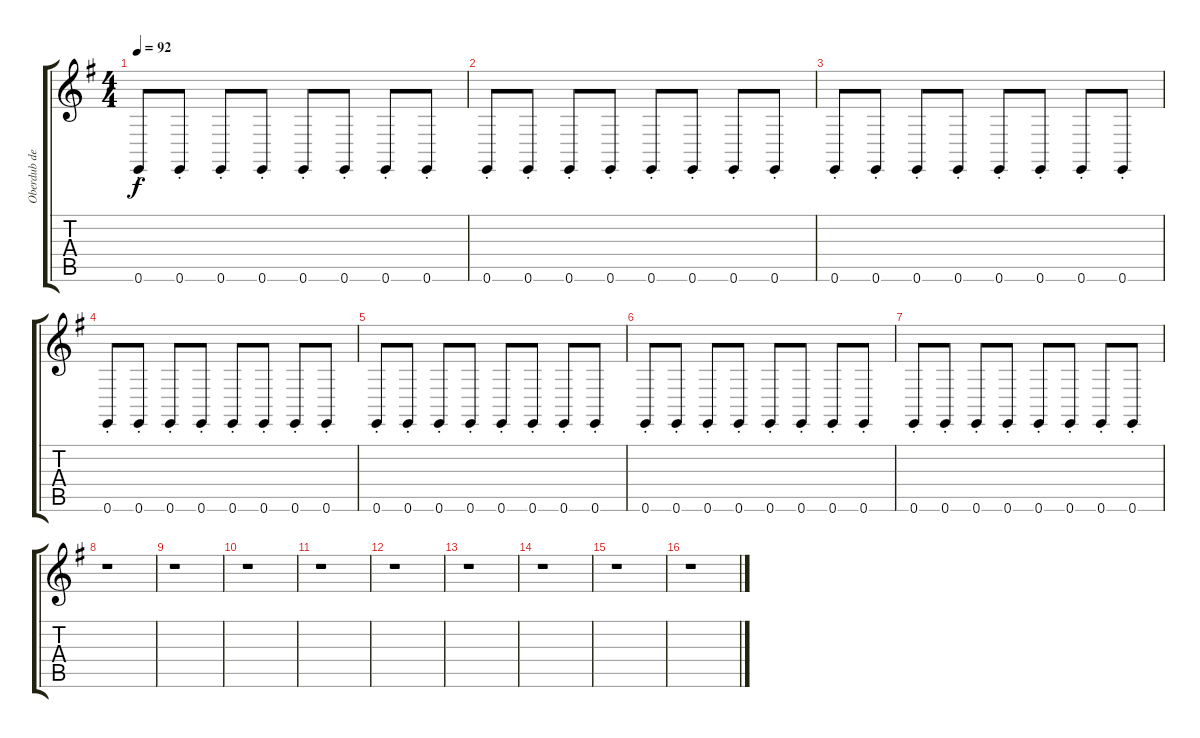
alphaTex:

\track ("Oberdub de basse" "Oberdub de") {instrument pad8sweep}
\staff {score tabs}
\tuning (E4 B3 G3 D3 A2 E2) {hide}
\ts (4 4)
\tempo 92
\clef g2
\ks eminor
0.6{st}.8{dy f} 0.6{st}.8 0.6{st}.8 0.6{st}.8 0.6{st}.8 0.6{st}.8 0.6{st}.8 0.6{st}.8 |
0.6{st}.8 0.6{st}.8 0.6{st}.8 0.6{st}.8 0.6{st}.8 0.6{st}.8 0.6{st}.8 0.6{st}.8 |
0.6{st}.8 0.6{st}.8 0.6{st}.8 0.6{st}.8 0.6{st}.8 0.6{st}.8 0.6{st}.8 0.6{st}.8 |
0.6{st}.8 0.6{st}.8 0.6{st}.8 0.6{st}.8 0.6{st}.8 0.6{st}.8 0.6{st}.8 0.6{st}.8 |
0.6{st}.8 0.6{st}.8 0.6{st}.8 0.6{st}.8 0.6{st}.8 0.6{st}.8 0.6{st}.8 0.6{st}.8 |
0.6{st}.8 0.6{st}.8 0.6{st}.8 0.6{st}.8 0.6{st}.8 0.6{st}.8 0.6{st}.8 0.6{st}.8 |
0.6{st}.8 0.6{st}.8 0.6{st}.8 0.6{st}.8 0.6{st}.8 0.6{st}.8 0.6{st}.8 0.6{st}.8 |
r.1 |
r.1 |
r.1 |
r.1 |
r.1 |
r.1 |
r.1 |
r.1 |
r.1
